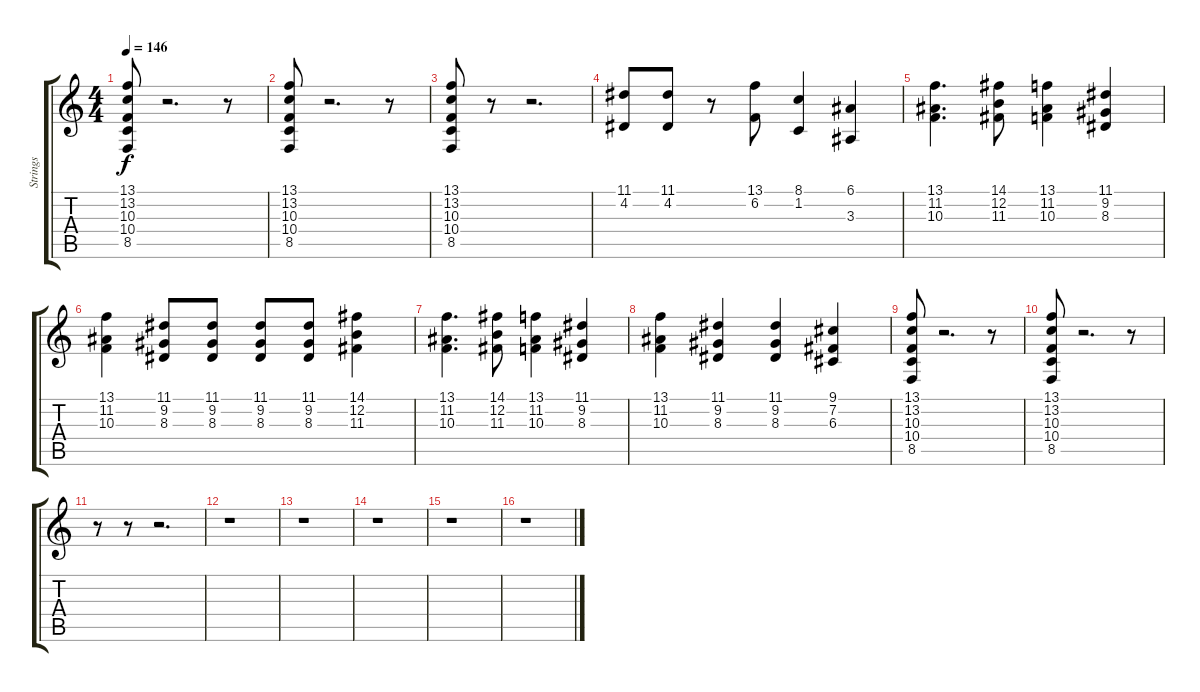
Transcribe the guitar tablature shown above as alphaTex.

\track ("Strings" "Strings") {instrument stringensemble1}
\staff {score tabs}
\tuning (E4 B3 G3 D3 A2 E2) {hide}
\ts (4 4)
\tempo 146
\clef g2
\ks c
(13.1 13.2 10.3 10.4 8.5).8{dy f} r.2{d} r.8 |
(13.1 13.2 10.3 10.4 8.5).8 r.2{d} r.8 |
(13.1 13.2 10.3 10.4 8.5).8 r.8 r.2{d} |
(11.1 4.2).8 (11.1 4.2).8 r.8 (13.1 6.2).8 (8.1 1.2).4 (6.1 3.3).4 |
(13.1 11.2 10.3).4{d} (14.1 12.2 11.3).8 (13.1 11.2 10.3).4 (11.1 9.2 8.3).4 |
(13.1 11.2 10.3).4 (11.1 9.2 8.3).8 (11.1 9.2 8.3).8 (11.1 9.2 8.3).8 (11.1 9.2 8.3).8 (14.1 12.2 11.3).4 |
(13.1 11.2 10.3).4{d} (14.1 12.2 11.3).8 (13.1 11.2 10.3).4 (11.1 9.2 8.3).4 |
(13.1 11.2 10.3).4 (11.1 9.2 8.3).4 (11.1 9.2 8.3).4 (9.1 7.2 6.3).4 |
(13.1 13.2 10.3 10.4 8.5).8 r.2{d} r.8 |
(13.1 13.2 10.3 10.4 8.5).8 r.2{d} r.8 |
r.8 r.8 r.2{d} |
r.1 |
r.1 |
r.1 |
r.1 |
r.1
